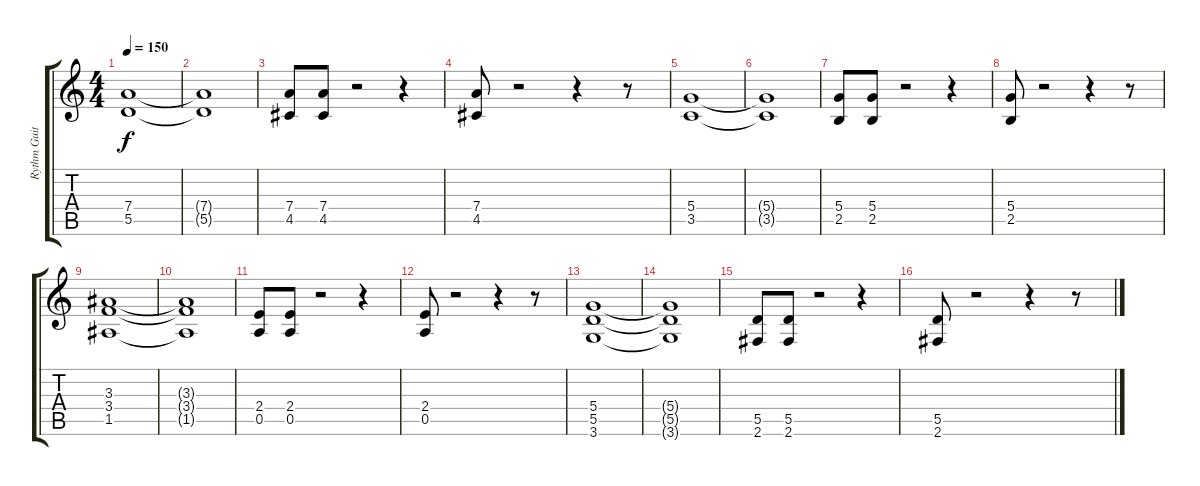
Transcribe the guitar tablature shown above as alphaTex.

\track ("Rythm Guitar" "Rythm Guit") {instrument distortionguitar}
\staff {score tabs}
\tuning (E4 B3 G3 D3 A2 E2) {hide}
\ts (4 4)
\tempo 150
\clef g2
\ks c
(7.4 5.5).1{dy f} |
(7.4{t} 5.5{t}).1 |
(7.4 4.5).8 (7.4 4.5).8 r.2 r.4 |
(7.4 4.5).8 r.2 r.4 r.8 |
(5.4 3.5).1 |
(5.4{t} 3.5{t}).1 |
(5.4 2.5).8 (5.4 2.5).8 r.2 r.4 |
(5.4 2.5).8 r.2 r.4 r.8 |
(3.3 3.4 1.5).1 |
(3.3{t} 3.4{t} 1.5{t}).1 |
(2.4 0.5).8 (2.4 0.5).8 r.2 r.4 |
(2.4 0.5).8 r.2 r.4 r.8 |
(5.4 5.5 3.6).1 |
(5.4{t} 5.5{t} 3.6{t}).1 |
(5.5 2.6).8 (5.5 2.6).8 r.2 r.4 |
(5.5 2.6).8 r.2 r.4 r.8
